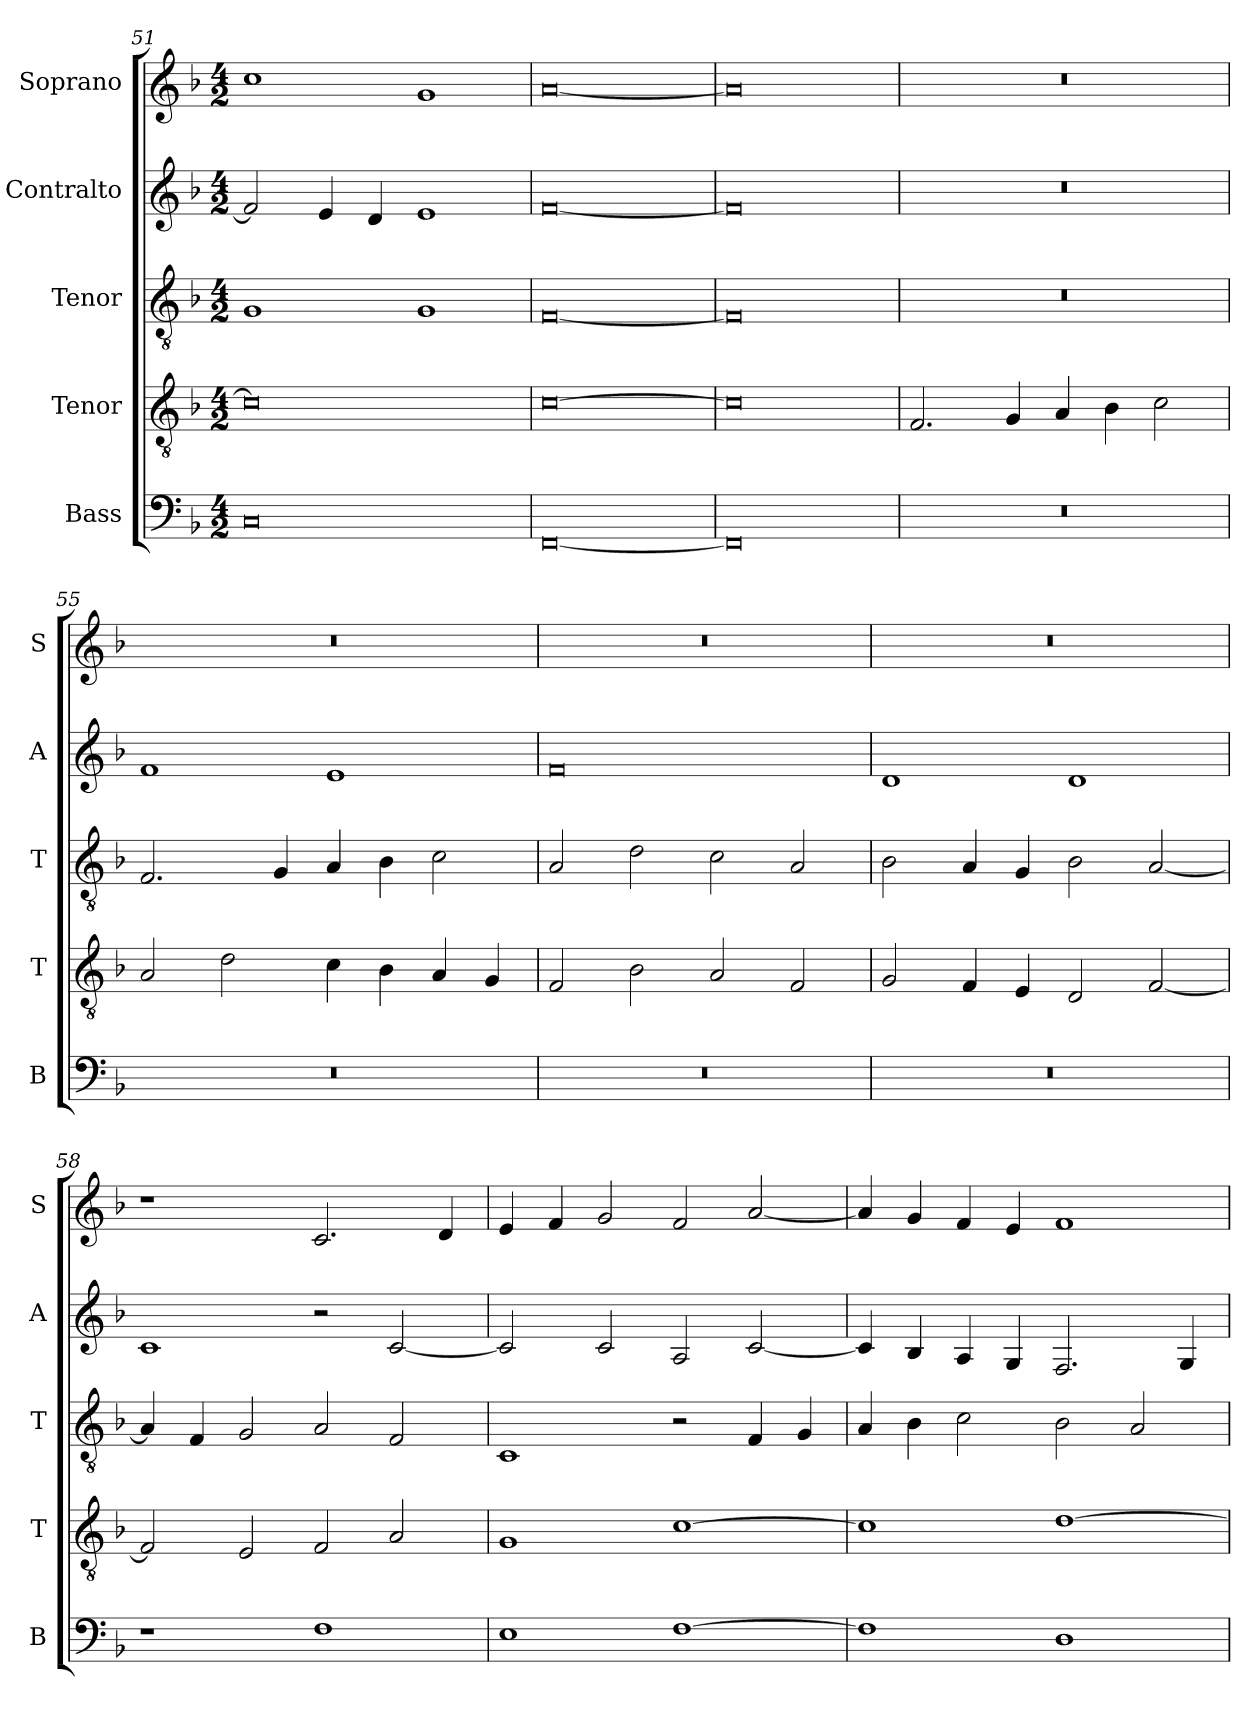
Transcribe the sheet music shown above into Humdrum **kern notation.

**kern	**kern	**kern	**kern	**kern
*part5	*part4	*part3	*part2	*part1
*staff5	*staff4	*staff3	*staff2	*staff1
*I"Bass	*I"Tenor	*I"Tenor	*I"Contralto	*I"Soprano
*I'B	*I'T	*I'T	*I'A	*I'S
*clefF4	*clefGv2	*clefGv2	*clefG2	*clefG2
*k[b-]	*k[b-]	*k[b-]	*k[b-]	*k[b-]
*F:ion	*F:ion	*F:ion	*F:ion	*F:ion
*M4/2	*M4/2	*M4/2	*M4/2	*M4/2
=51	=51	=51	=51	=51
0C	0c]	1G	2f]	1cc
.	.	.	4e	.
.	.	.	4d	.
.	.	1G	1e	1g
=52	=52	=52	=52	=52
[0FF	[0c	[0F	[0f	[0a
=53	=53	=53	=53	=53
0FF]	0c]	0F]	0f]	0a]
=54	=54	=54	=54	=54
0r	2.F	0r	0r	0r
.	4G	.	.	.
.	4A	.	.	.
.	4B-	.	.	.
.	2c	.	.	.
=55	=55	=55	=55	=55
0r	2A	2.F	1f	0r
.	2d	.	.	.
.	.	4G	.	.
.	4c	4A	1e	.
.	4B-	4B-	.	.
.	4A	2c	.	.
.	4G	.	.	.
=56	=56	=56	=56	=56
0r	2F	2A	0f	0r
.	2B-	2d	.	.
.	2A	2c	.	.
.	2F	2A	.	.
=57	=57	=57	=57	=57
0r	2G	2B-	1d	0r
.	4F	4A	.	.
.	4E	4G	.	.
.	2D	2B-	1d	.
.	[2F	[2A	.	.
=58	=58	=58	=58	=58
1r	2F]	4A]	1c	1r
.	.	4F	.	.
.	2E	2G	.	.
1F	2F	2A	2r	2.c
.	2A	2F	[2c	.
.	.	.	.	4d
=59	=59	=59	=59	=59
1E	1G	1C	2c]	4e
.	.	.	.	4f
.	.	.	2c	2g
[1F	[1c	2r	2A	2f
.	.	4F	[2c	[2a
.	.	4G	.	.
=60	=60	=60	=60	=60
1F]	1c]	4A	4c]	4a]
.	.	4B-	4B-	4g
.	.	2c	4A	4f
.	.	.	4G	4e
1D	[1d	2B-	2.F	1f
.	.	2A	.	.
.	.	.	4G	.
=	=	=	=	=
*-	*-	*-	*-	*-
